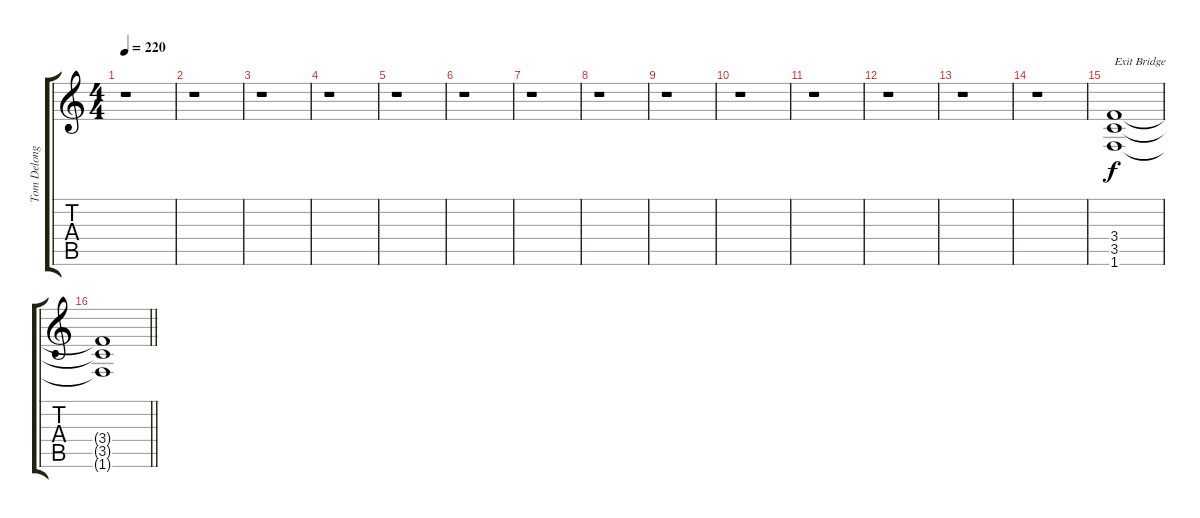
\track ("Tom Delonge (Distortion)" "Tom Delong") {instrument distortionguitar}
\staff {score tabs}
\tuning (E4 B3 G3 D3 A2 E2) {hide}
\ts (4 4)
\tempo 220
\clef g2
\ks c
r.1{dy f} |
r.1 |
r.1 |
r.1 |
r.1 |
r.1 |
r.1 |
r.1 |
r.1 |
r.1 |
r.1 |
r.1 |
r.1 |
r.1 |
(3.4 3.5 1.6).1{txt "Exit Bridge"} |
\barLineRight lightlight
(3.4{t} 3.5{t} 1.6{t}).1
